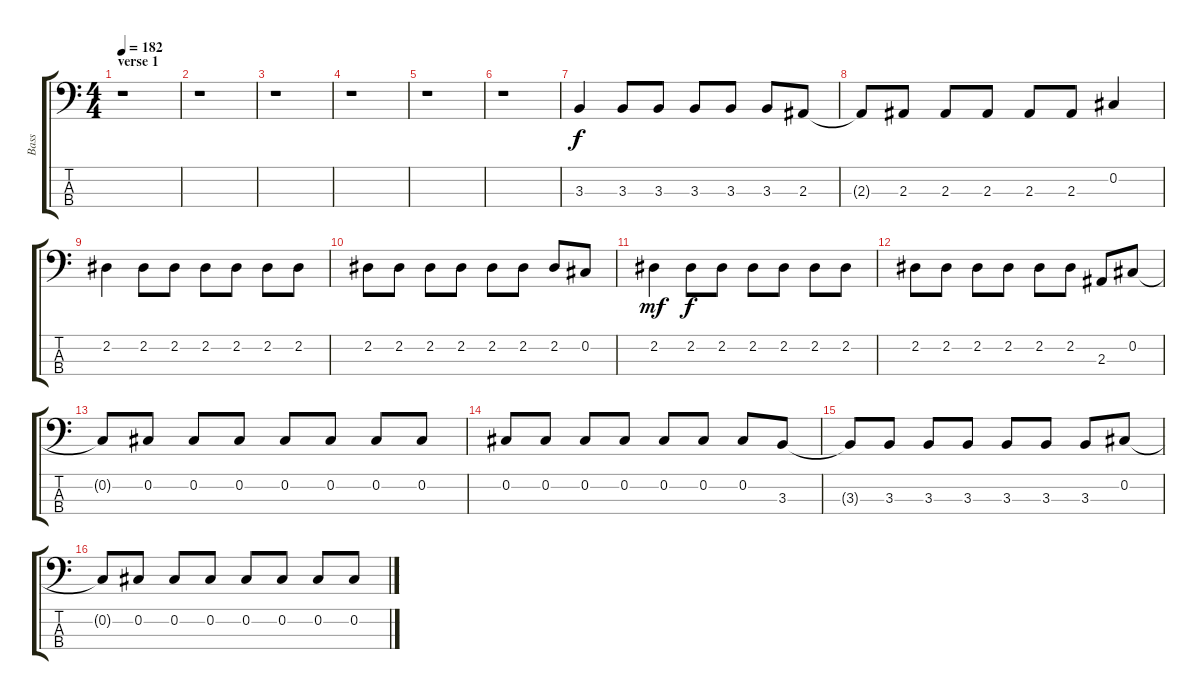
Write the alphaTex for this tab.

\track ("Bass" "Bass") {instrument electricbassfinger}
\staff {score tabs}
\tuning (Gb2 Db2 Ab1 Eb1) {hide}
\ts (4 4)
\section ("" "verse 1")
\tempo 182
\clef f4
\ks c
r.1{dy f} |
r.1 |
r.1 |
r.1 |
r.1 |
r.1 |
3.3.4 3.3.8 3.3.8 3.3.8 3.3.8 3.3.8 2.3.8 |
2.3{t}.8 2.3.8 2.3.8 2.3.8 2.3.8 2.3.8 0.2.4 |
2.2.4 2.2.8 2.2.8 2.2.8 2.2.8 2.2.8 2.2.8 |
2.2.8 2.2.8 2.2.8 2.2.8 2.2.8 2.2.8 2.2.8 0.2.8 |
2.2.4{dy mf} 2.2.8{dy f} 2.2.8 2.2.8 2.2.8 2.2.8 2.2.8 |
2.2.8 2.2.8 2.2.8 2.2.8 2.2.8 2.2.8 2.3.8 0.2.8 |
0.2{t}.8 0.2.8 0.2.8 0.2.8 0.2.8 0.2.8 0.2.8 0.2.8 |
0.2.8 0.2.8 0.2.8 0.2.8 0.2.8 0.2.8 0.2.8 3.3.8 |
3.3{t}.8 3.3.8 3.3.8 3.3.8 3.3.8 3.3.8 3.3.8 0.2.8 |
0.2{t}.8 0.2.8 0.2.8 0.2.8 0.2.8 0.2.8 0.2.8 0.2.8
